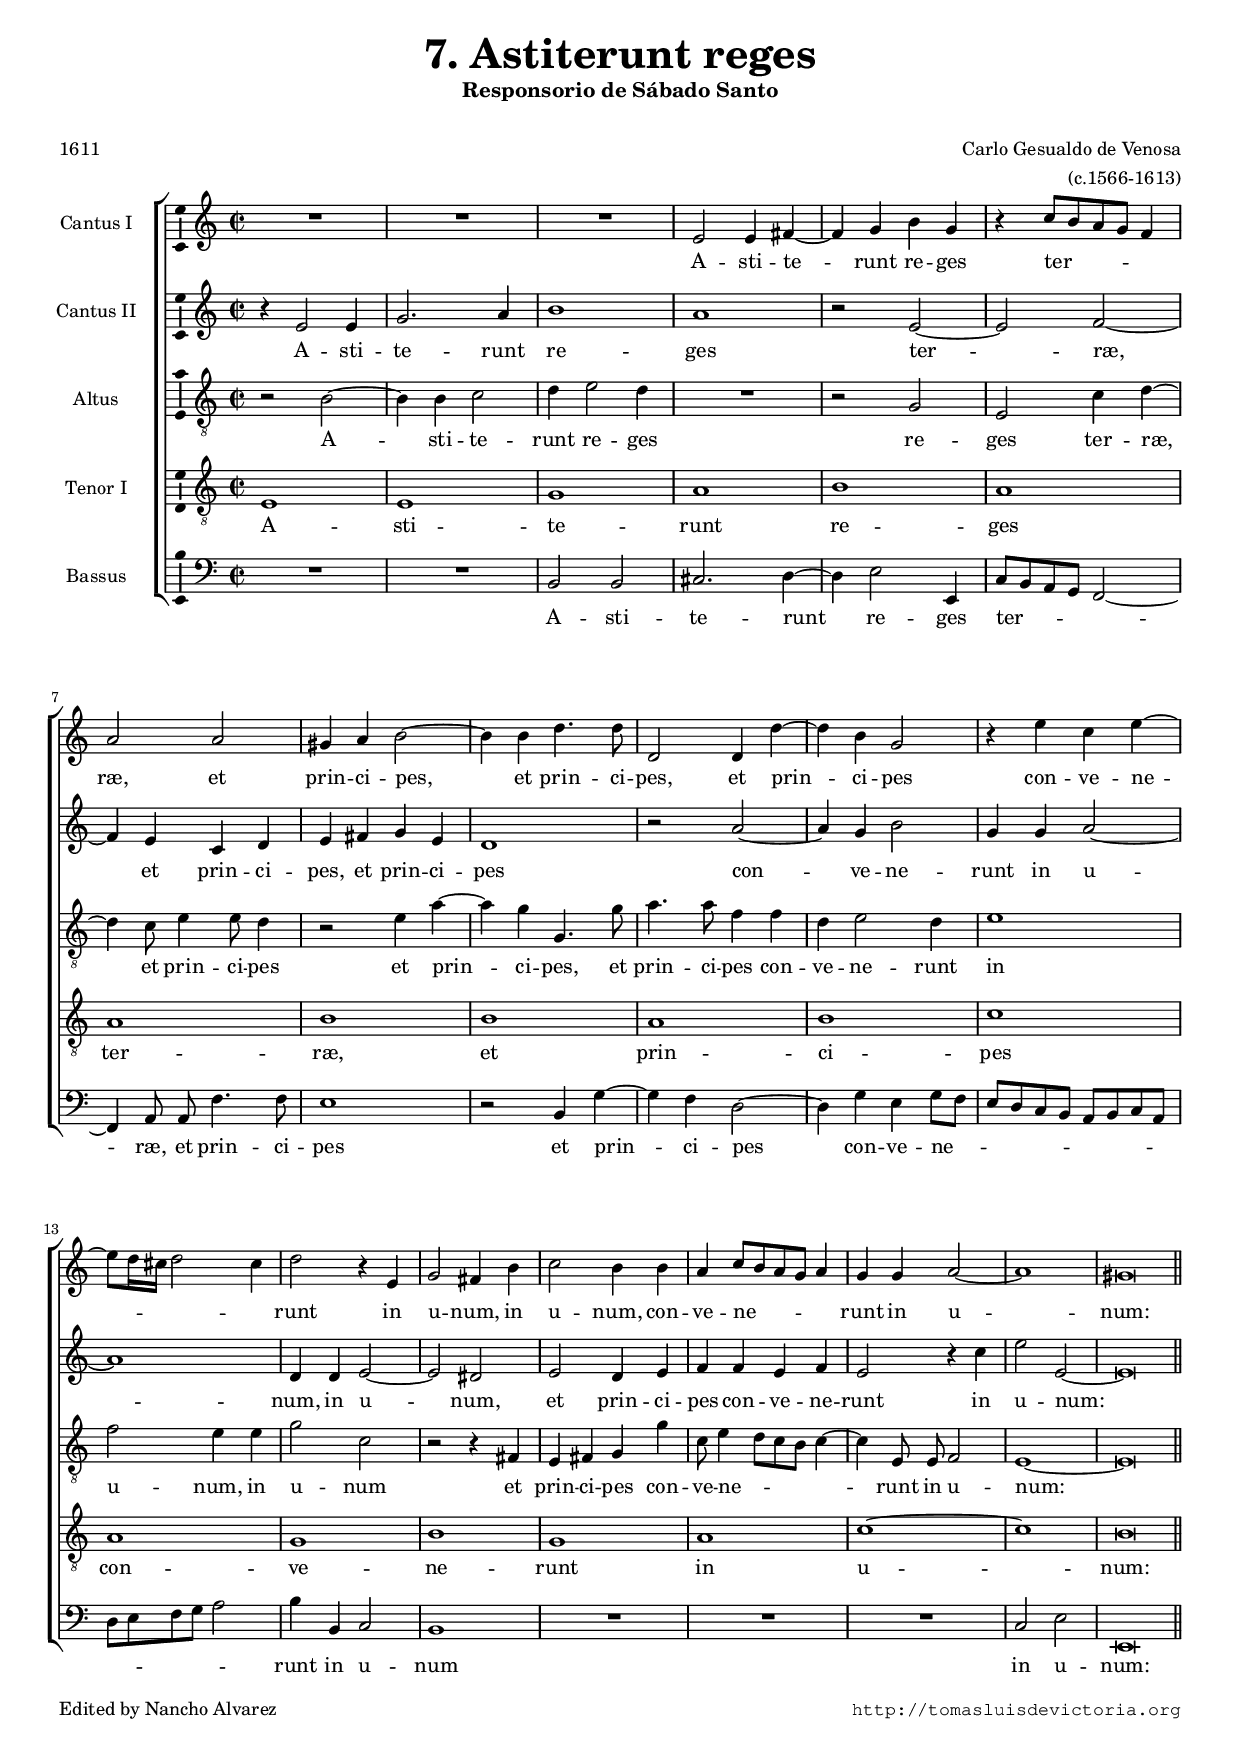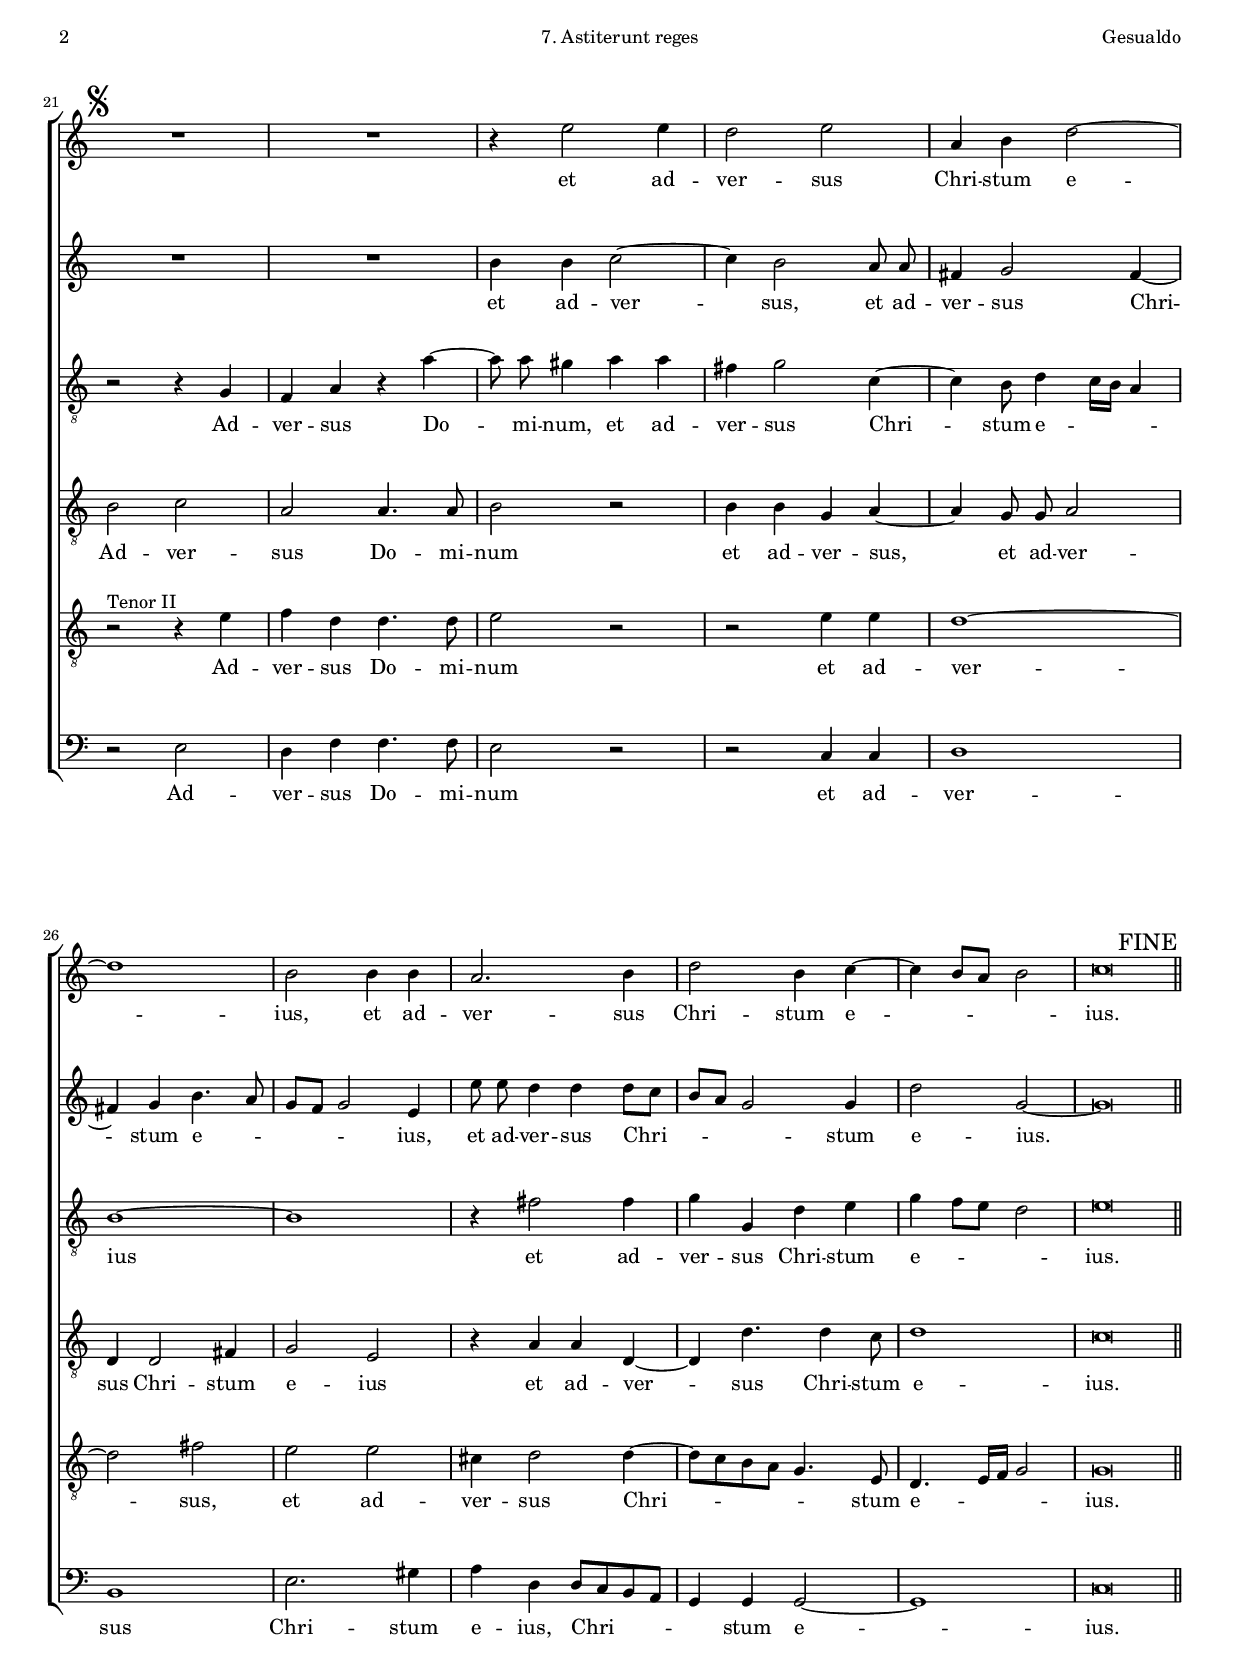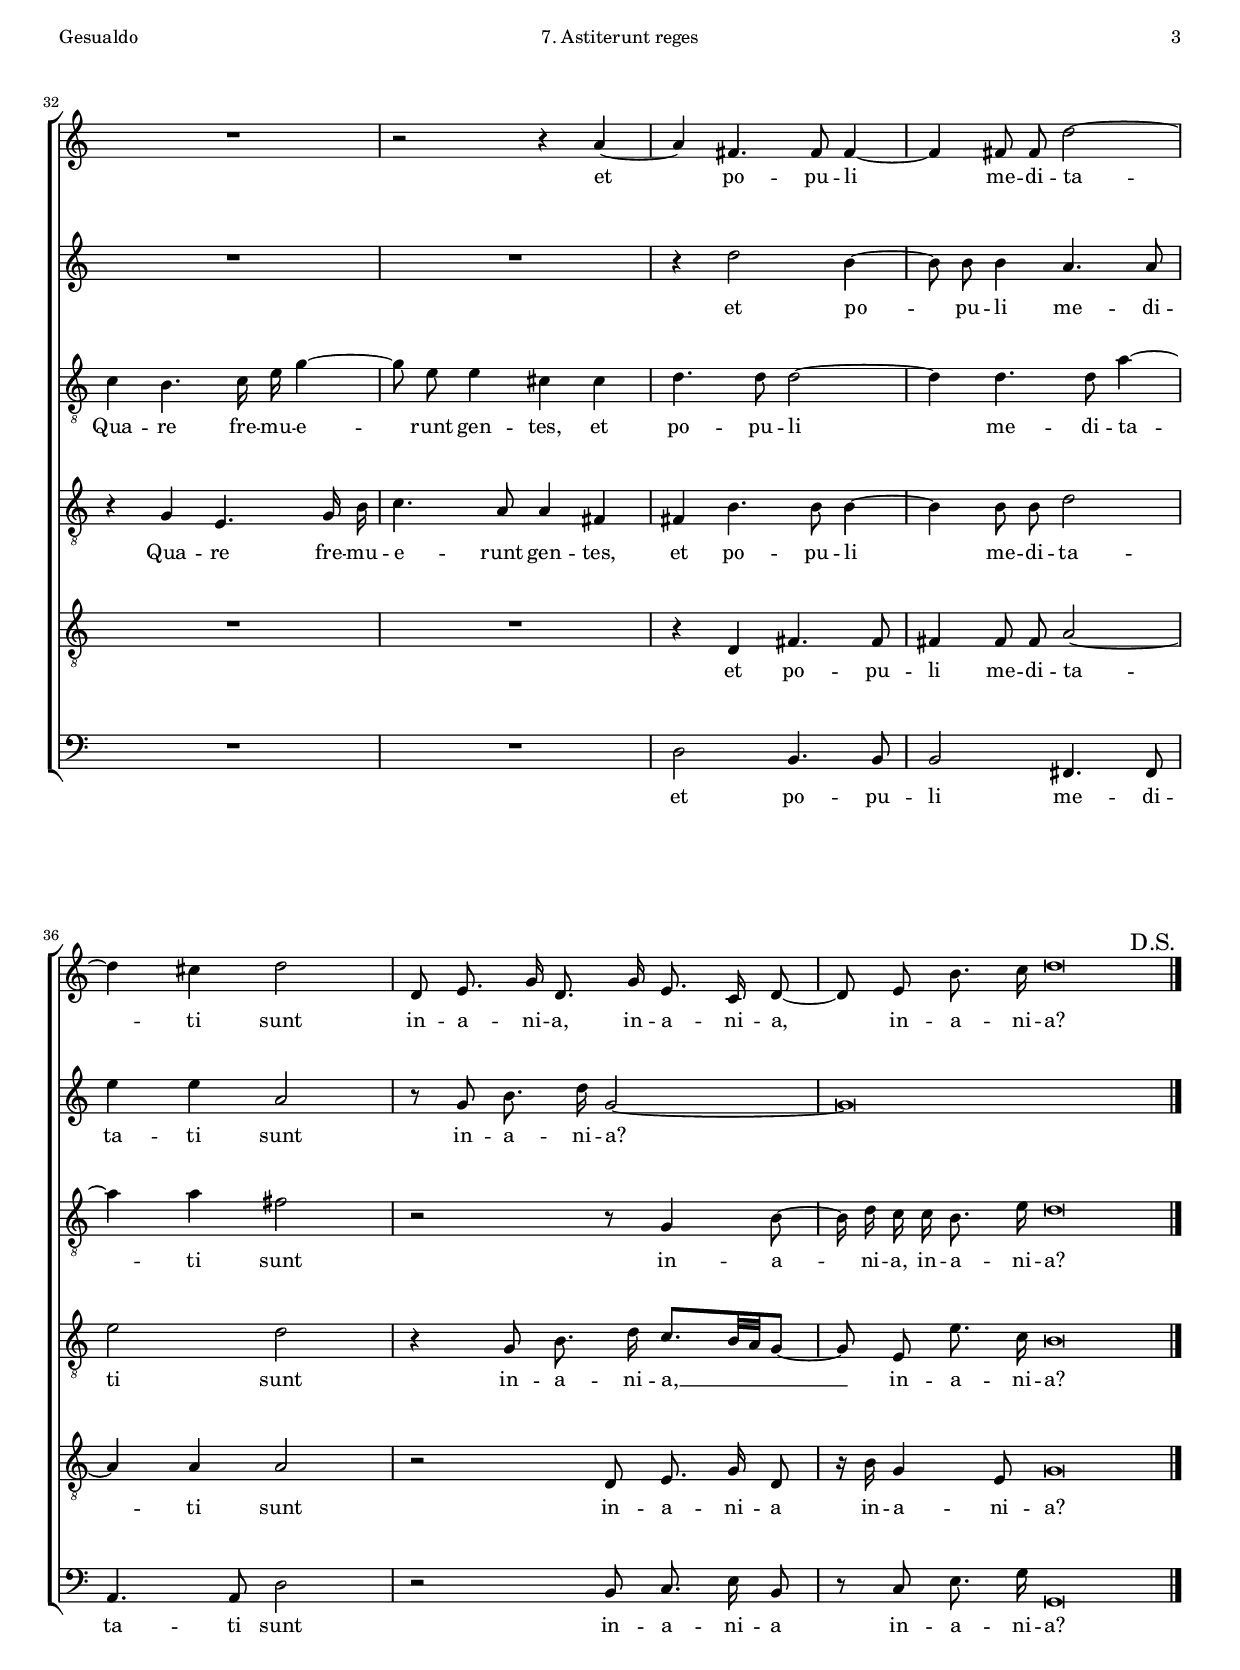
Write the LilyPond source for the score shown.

\version "2.18.0"

#(set-default-paper-size "a4")
#(set-global-staff-size 16)
#(ly:set-option 'point-and-click #f)
%mobile -s13.5 -i1.5

htitle="7. Astiterunt reges"
hcomposer="Gesualdo"

ss=\once \set suggestAccidentals = ##t


\header {
	title=\markup{\fontsize #3 "7. Astiterunt reges" }
	subtitle=\markup{"Responsorio de Sábado Santo"}
	subsubtitle=\markup{\null \vspace #1 }
	composer=\markup{\right-column{ "Carlo Gesualdo de Venosa"  "(c.1566-1613)"}}
        pdfauthor=\composer
	poet="1611"
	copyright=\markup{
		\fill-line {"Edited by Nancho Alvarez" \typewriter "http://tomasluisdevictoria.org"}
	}
%	tagline=""
}

global={\key c \major \time 2/2 \skip 1*20 \bar "||" \pageBreak
				\skip 1*11 \bar "||" \break
				\skip 1*7 \bar "|." }


cantus={
	R1*4/4 |
	R1*4/4 |
	R1*4/4 |
	e'2 e'4 fis' ~ |
%5
	fis' g' b' g' |
	r c''8[ b' a' g'] f'4 |
	a'2 a' |
	gis'4 a' b'2 ~ |
	b'4 b' d''4. d''8 |
%10
	d'2 d'4 d'' ~ |
	d'' b' g'2 |
	r4 e'' c'' e'' ~ |
	e''8[ d''16 cis''] d''2 cis''4 |
	d''2 r4 e' |
%15
	g'2 fis'4 b' |
	c''2 b'4 b' |
	a' c''8[ b' a' g'] a'4 |
	g' g' a'2 ~ |
	a'1 |
%20
	gis'\breve*1/2 |
	\mark \markup { \musicglyph #"scripts.segno" }
	R1*4/4 |
	R1*4/4 |
	r4 e''2 e''4 |
	d''2 e'' |
%25
	a'4 b' d''2 ~ |
	d''1 |
	b'2 b'4 b' |
	a'2. b'4 |
	d''2 b'4 c'' ~ |
%30
	c'' b'8[ a'] b'2 |
	c''\breve*1/2
	\override Score.RehearsalMark.self-alignment-X = #right
	\override Score.RehearsalMark.break-visibility = #'#(#t #t #f)
	\mark \markup{"FINE"}
	R1*4/4 |
	r2 r4 a' ~ |
	a' fis'4. fis'8 fis'4 ~ |
%35
	fis' fis'8 fis' d''2 ~ |
	d''4 cis'' d''2 |
	d'8 e'8. g'16 d'8. g'16 e'8. c'16 d'8 ~ |
	d' e' b'8. c''16 d''\breve*1/4
	\mark \markup{"D.S."}
}

cantusdos={
	r4 e'2 e'4 |
	g'2. a'4 |
	b'1 |
	a' |
%5
	r2 e' ~ |
	e' f' ~ |
	f'4 e' c' d' |
	e' fis' g' e' |
	d'1 |
%10
	r2 a' ~ |
	a'4 g' b'2 |
	g'4 g' a'2 ~ |
	a'1 |
	d'4 d' e'2 ~ |
%15
	e' dis' |
	e' d'4 e' |
	f' f' e' f' |
	e'2 r4 c'' |
	e''2 e' ~ |
%20
	e'\breve*1/2 |
	R1*4/4 |
	R1*4/4 |
	b'4 b' c''2 ~ |
	c''4 b'2 a'8 a' |
%25
	fis'4 g'2 fis'4 ~ |
	fis' g' b'4. a'8 |
	g'[ f'] g'2 e'4 |
	e''8 e'' d''4 d'' d''8[ c''] |
	b'[ a'] g'2 g'4 |
%30
	d''2 g' ~ |
	g'\breve*1/2 |
	R1*4/4 |
	R1*4/4 |
	r4 d''2 b'4 ~ |
%35
	b'8 b' b'4 a'4. a'8 |
	e''4 e'' a'2 |
	r8 g' b'8. d''16 g'2 ~ |
	g'\breve*1/2		
}

altus={
	r2 b ~ |
	b4 b c'2 |
	d'4 e'2 d'4 |
	R1*4/4 |
%5
	r2 g |
	e c'4 d' ~ |
	d' c'8 e'4 e'8 d'4 |
	r2 e'4 a' ~ |
	a' g' g4. g'8 |
%10
	a'4. a'8 f'4 f' |
	d' e'2 d'4 |
	e'1 |
	f'2 e'4 e' |
	g'2 c' |
%15
	r r4 fis |
	e fis g g' |
	c'8 e'4 d'8[ c' b] c'4 ~ |
	c' e8 e f2 |
	e1 ~ |
%20
	e\breve*1/2 |
	r2 r4 g |
	f a r a' ~ |
	a'8 a' gis'4 a' a' |
	fis' g'2 c'4 ~ |
%25
	c' b8 d'4 c'16[ b] a4 |
	b1 ~ |
	b |
	r4 fis'2 fis'4 |
	g' g d' e' |
%30
	g' f'8[ e'] d'2 |
	e'\breve*1/2 |
	c'4 b4. c'16 e' g'4 ~ |
	g'8 e' e'4 cis' cis' |
	d'4. d'8 d'2 ~ |
%35
	d'4 d'4. d'8 a'4 ~ |
	a' a' fis'2 |
	r r8 g4 b8 ~ |
	b16 d' c' c' b8. e'16 d'\breve*1/4
}

tenor={
	e1 |
	e |
	g |
	a |
%5
	b |
	a |
	a |
	b |
	b |
%10
	a |
	b |
	c' |
	a |
	g |
%15
	b |
	g |
	a |
	c' ~ |
	c' |
%20
	b\breve*1/2 |
	b2 c' |
	a a4. a8 |
	b2 r |
	b4 b g a ~ |
%25
	a g8 g a2 |
	d4 d2 fis4 |
	g2 e |
	r4 a a d ~ |
	d d'4. d'4 c'8 |
%30
	d'1 |
	c'\breve*1/2 |
	r4 g e4. g16 b |
	c'4. a8 a4 fis |
	fis b4. b8 b4 ~ |
%35
	b b8 b d'2 |
	e' d' |
	r4 g8 b8. d'16 c'8.[ b32 a g8] ~ |
	g e e'8. c'16 b\breve*1/4	
}

tenordos={
	R1*4/4 |
	R1*4/4 |
	R1*4/4 |
	R1*4/4 |
%5
	R1*4/4 |
	R1*4/4 |
	R1*4/4 |
	R1*4/4 |
	R1*4/4 |
%10
	R1*4/4 |
	R1*4/4 |
	R1*4/4 |
	R1*4/4 |
	R1*4/4 |
%15
	R1*4/4 |
	R1*4/4 |
	R1*4/4 |
	R1*4/4 |
	R1*4/4 |
%20
	R1*4/4 |
	s4*0^\markup{"Tenor II"}
	r2 r4 e' |
	f' d' d'4. d'8 |
	e'2 r |
	r e'4 e' |
%25
	d'1 ~ |
	d'2 fis' |
	e' e' |
	cis'4 d'2 d'4 ~ |
	d'8[ c' b a] g4. e8 |
%30
	d4. e16[ f] g2 |
	g\breve*1/2 |
	R1*4/4 |
	R1*4/4 |
	r4 d fis4. fis8 |
%35
	fis4 fis8 fis a2 ~ |
	a4 a a2 |
	r d8 e8. g16 d8 |
	r16 b g4 e8 g\breve*1/4 	 	
}

bassus={
	R1*4/4 |
	R1*4/4 |
	b,2 b, |
	cis2. d4 ~ |
%5
	d e2 e,4 |
	c8[ b, a, g,] f,2 ~ |
	f,4 a,8 a, f4. f8 |
	e1 |
	r2 b,4 g ~ |
%10
	g f d2 ~ |
	d4 g e g8[ f] |
	e[ d c b,] a,[ b, c a,] |
	d[ e f g] a2 |
	b4 b, c2 |
%15
	b,1 |
	R1*4/4 |
	R1*4/4 |
	R1*4/4 |
	c2 e |
%20
	e,\breve*1/2 |
	r2 e |
	d4 f f4. f8 |
	e2 r |
	r c4 c |
%25
	d1 |
	b, |
	e2. gis4 |
	a d d8[ c b, a,] |
	g,4 g, g,2 ~ |
%30
	g,1 |
	c\breve*1/2 |
	R1*4/4 |
	R1*4/4 |
	d2 b,4. b,8 |
%35
	b,2 fis,4. fis,8 |
	a,4. a,8 d2 |
	r b,8 c8. e16 b,8 |
	r c e8. g16 g,\breve*1/4
}


textocantus=\lyricmode{
A -- sti -- te -- _ runt re -- ges
ter -- _ _ _ _ ræ,
et prin -- ci -- pes, _
et prin -- ci -- pes,
et prin -- _ ci -- pes
con -- ve -- ne -- _ _ _ _ _ runt
in u -- num,
in u -- num,
con -- ve -- ne -- _ _ _ _ runt in u -- _ num:
et ad -- ver -- sus Chri -- stum e -- _ ius,
et ad -- ver -- sus Chri -- stum e -- _ _ _ _ ius.
et _ po -- pu -- li _ me -- di -- ta -- _ ti sunt in -- a -- ni -- a,
in -- a -- ni -- a, _ in -- a -- ni -- a?
}

textocantusdos=\lyricmode{
A -- sti -- te -- runt re -- ges
ter -- _ ræ, _ 
et prin -- ci -- pes,
et prin -- ci -- pes
con -- _ ve -- ne -- runt in u -- _ num,
in u -- _ num,
et prin -- ci -- pes con -- ve -- ne -- runt
in u -- num: _
et ad -- ver -- _ sus,
et ad -- ver -- sus Chri -- _ stum e -- _ _ _ _ ius,
et ad -- ver -- sus Chri -- _ _ _ _ stum e -- ius. _
et po -- _ pu -- li me -- di -- ta -- ti sunt
in -- a -- ni -- a? _
}

textoaltus=\lyricmode{
A -- _ sti -- te -- runt re -- ges
re -- ges ter -- ræ, _
et prin -- ci -- pes
et prin -- _ ci -- pes,
et prin -- ci -- pes con -- ve -- ne -- runt
in u -- num,
in u -- num
et prin -- ci -- pes con -- ve -- ne -- _ _ _ _ _ runt in u -- num: _
Ad -- ver -- sus
Do -- _ mi -- num,
et ad -- ver -- sus Chri -- _ stum e -- _ _ _ ius _
et ad -- ver -- sus Chri -- stum e -- _ _ _ ius.
Qua -- re fre -- mu -- e -- _ runt gen -- tes,
et po -- pu -- li _
me -- di -- ta -- _ ti sunt
in -- a -- _ ni -- a,
in -- a -- ni -- a?
}

textotenor=\lyricmode{
A -- sti -- te -- runt re -- ges ter -- ræ,
et prin -- ci -- pes con -- ve -- ne -- runt in u -- _ num:
Ad -- ver -- sus Do -- mi -- num
et ad -- ver -- sus, _
et ad -- ver -- sus Chri -- stum
e -- ius
et ad -- ver -- _ sus Chri -- stum e -- ius.
Qua -- re fre -- mu -- e -- runt gen -- tes,
et po -- pu -- li _
me -- di -- ta -- ti sunt
in -- a -- ni -- a, __ _ _ _ _ 
in -- a -- ni -- a?
}

textotenordos=\lyricmode{
Ad -- ver -- sus Do -- mi -- num
et ad -- ver -- _ sus,
et ad -- ver -- sus Chri -- _ _ _ _ _ stum e -- _ _ _ ius.
et po -- pu -- li me -- di -- ta -- _ ti sunt
in -- a -- ni -- a
in -- a -- ni -- a?
}

textobassus=\lyricmode{
A -- sti -- te -- runt _ re -- ges ter -- _ _ _ _ _ ræ,
et prin -- ci -- pes
et prin -- _ ci -- pes _
con -- ve -- ne -- _ _ _ _ _ _ _ _ _ _ _ _ _ _ runt in u -- num
in u -- num:
Ad -- ver -- sus Do -- mi -- num
et ad -- ver -- sus
Chri -- stum e -- ius,
Chri -- _ _ _ _ stum e -- _ ius.
et po -- pu -- li me -- di -- ta -- ti sunt
in -- a -- ni -- a
in -- a -- ni -- a?
}



\score {
\new ChoirStaff<<

	\new Staff <<\global
	\new Voice="v1" {
		\set Staff.instrumentName="Cantus I " 
		\clef "treble"
		\cantus }
	\new Lyrics \lyricsto "v1" {\textocantus }
	>>

	\new Staff <<\global
	\new Voice="v5" {
		\set Staff.instrumentName="Cantus II " 
		\clef "treble"
		\cantusdos }
	\new Lyrics \lyricsto "v5" {\textocantusdos }
	>>

	
	\new Staff << \global
	\new Voice="v2" {
		\set Staff.instrumentName="Altus "
		\clef "G_8" 
		\altus}
	\new Lyrics \lyricsto "v2" {\textoaltus }
	>>

	
	\new Staff <<\global
	\new Voice="v3" {
		\set Staff.instrumentName="Tenor I "
		\clef "G_8"
		\tenor }
	\new Lyrics \lyricsto "v3" {\textotenor }
	>>
	
	\new Staff \with {\remove Ambitus_engraver} <<\global
	\new Voice="v6" {
		\set Staff.instrumentName="Tenor II "
		\clef "G_8"
		\tenordos }
	\new Lyrics \lyricsto "v6" {\textotenordos }
	>>
	

	\new Staff <<\global
	\new Voice="v4" {
		\set Staff.instrumentName="Bassus "
		\clef "bass" 
		\bassus }
	\new Lyrics \lyricsto "v4" {\textobassus}
	>>
	
>>

\layout{ 
	\context {\Lyrics 
		\override VerticalAxisGroup.staff-affinity = #UP
		\override VerticalAxisGroup.nonstaff-relatedstaff-spacing =
			#'((basic-distance . 0) (minimum-distance . 0) (padding . 1))
		\override LyricText.font-size = #1.2
		\override LyricHyphen.minimum-distance = #0.5
	}
	\context {\Score 
		tempoHideNote = ##t
		\override BarNumber.padding = #2 
	}
	\context {\Voice 
		melismaBusyProperties = #'()
		autoBeaming = ##f
	}
	\context {\Staff 
                \RemoveEmptyStaves
                \override VerticalAxisGroup.remove-first = ##t
		\override VerticalAxisGroup.staff-staff-spacing =
			#'((basic-distance . 11) (minimum-distance . 0) (padding . 1))
		\consists Ambitus_engraver 
		\override LigatureBracket.padding = #1
	}
}

%\midi { \mtempo }

}


\paper{
	evenHeaderMarkup=\markup  \fill-line { \fromproperty #'page:page-number-string \htitle \hcomposer }
	oddHeaderMarkup= \markup  \fill-line { \on-the-fly #not-first-page \hcomposer \on-the-fly #not-first-page \htitle \on-the-fly #not-first-page \fromproperty #'page:page-number-string }
	%system-count=20
	%page-count = 8
	ragged-last-bottom = ##f
	indent=1.8\cm
	system-system-spacing =
	#'((basic-distance . 20) (minimum-distance . 0) (padding . 5))
	top-system-spacing = % header
	#'((basic-distance . 10) (minimum-distance . 0) (padding . 0))
	last-bottom-spacing = % footer
	#'((basic-distance . 12) (minimum-distance . 0) (padding . 0))
	%markup-system-spacing.padding = #1.5
}
